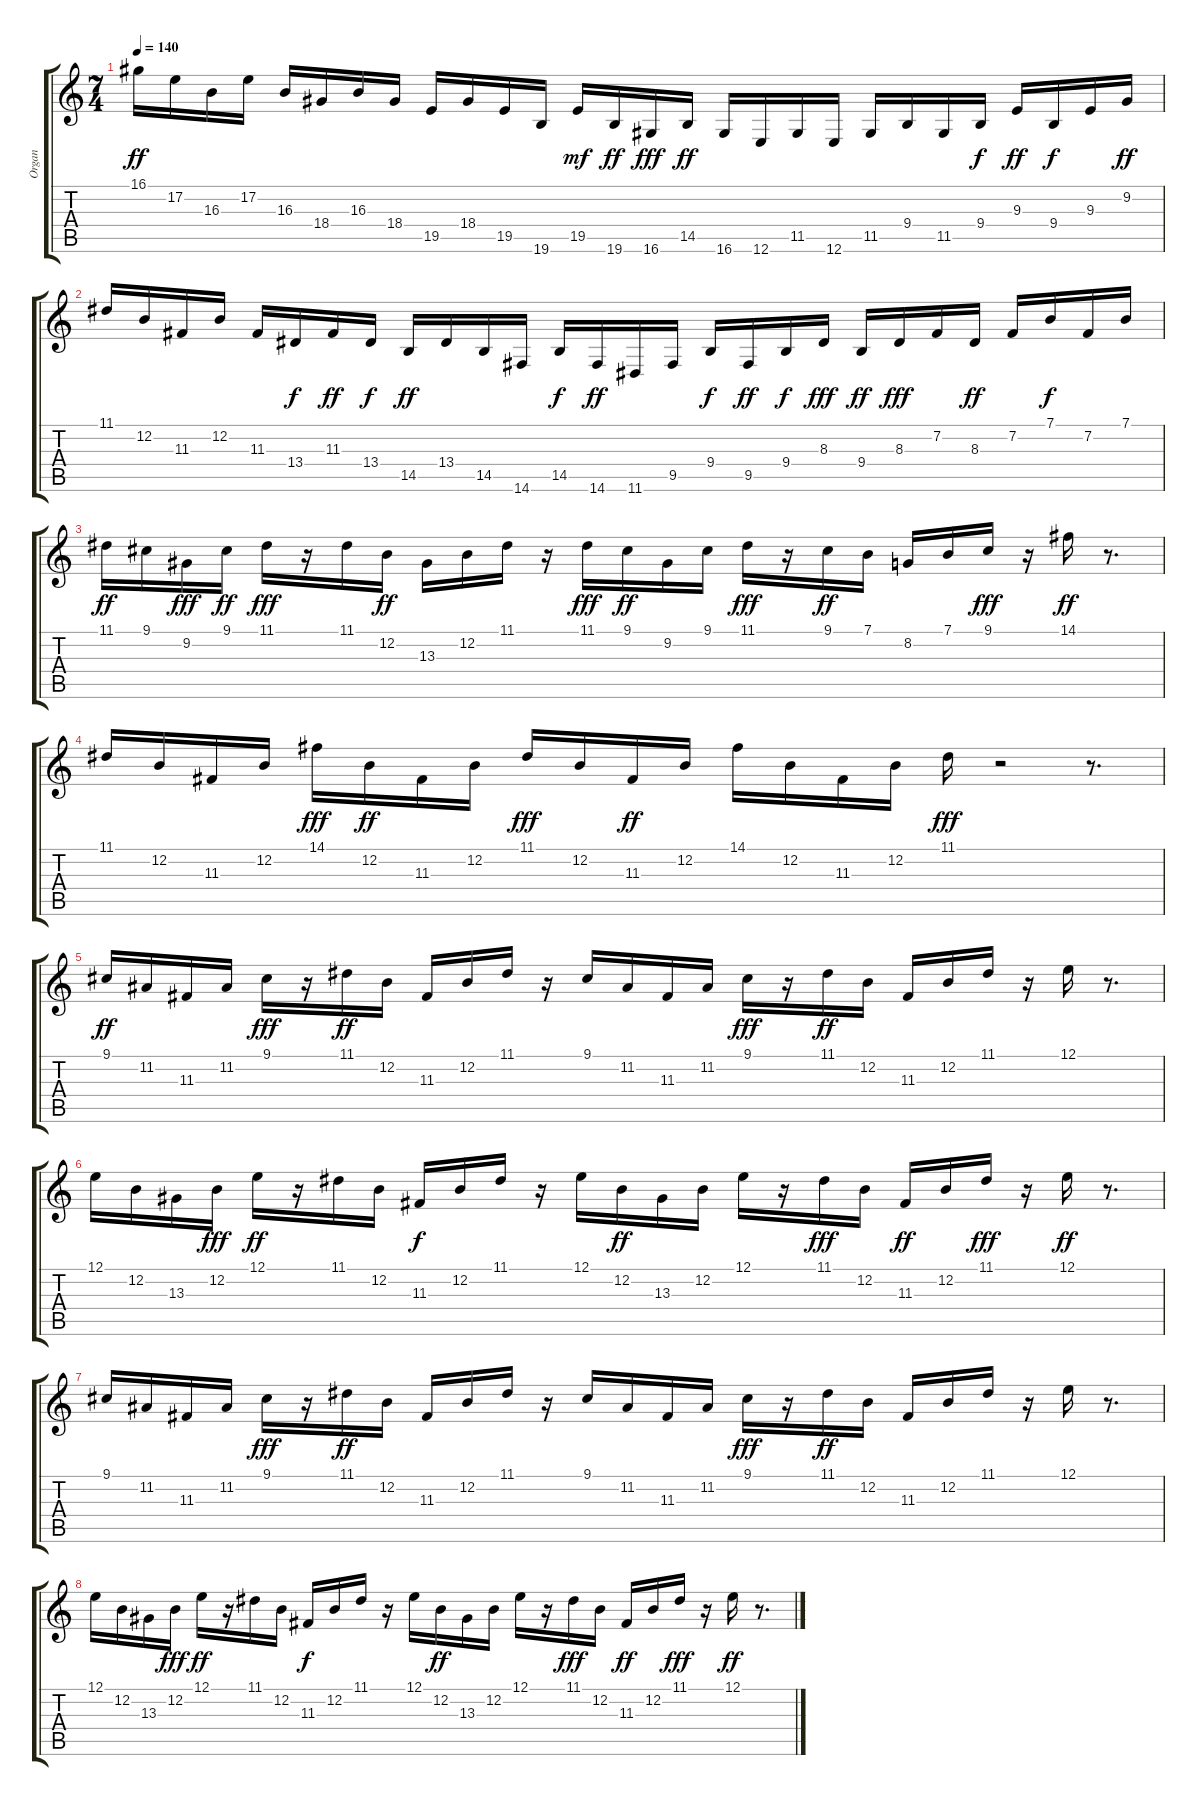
\track ("Organ" "Organ") {instrument rockorgan}
\staff {score tabs}
\tuning (E4 B3 G3 D3 A2 E2) {hide}
\ts (7 4)
\tempo 140
\clef g2
\ks c
16.1.16{dy ff} 17.2.16 16.3.16 17.2.16 16.3.16 18.4.16 16.3.16 18.4.16 19.5.16 18.4.16 19.5.16 19.6.16 19.5.16{dy mf} 19.6.16{dy ff} 16.6.16{dy fff} 14.5.16{dy ff} 16.6.16 12.6.16 11.5.16 12.6.16 11.5.16 9.4.16 11.5.16 9.4.16{dy f} 9.3.16{dy ff} 9.4.16{dy f} 9.3.16 9.2.16{dy ff} |
11.1.16 12.2.16 11.3.16 12.2.16 11.3.16 13.4.16{dy f} 11.3.16{dy ff} 13.4.16{dy f} 14.5.16{dy ff} 13.4.16 14.5.16 14.6.16 14.5.16{dy f} 14.6.16{dy ff} 11.6.16 9.5.16 9.4.16{dy f} 9.5.16{dy ff} 9.4.16{dy f} 8.3.16{dy fff} 9.4.16{dy ff} 8.3.16{dy fff} 7.2.16 8.3.16{dy ff} 7.2.16 7.1.16{dy f} 7.2.16 7.1.16 |
11.1.16{dy ff} 9.1.16 9.2.16{dy fff} 9.1.16{dy ff} 11.1.16{dy fff} r.16 11.1.16 12.2.16{dy ff} 13.3.16 12.2.16 11.1.16 r.16 11.1.16{dy fff} 9.1.16{dy ff} 9.2.16 9.1.16 11.1.16{dy fff} r.16 9.1.16{dy ff} 7.1.16 8.2.16 7.1.16 9.1.16{dy fff} r.16 14.1.16{dy ff} r.8{d} |
11.1.16 12.2.16 11.3.16 12.2.16 14.1.16{dy fff} 12.2.16{dy ff} 11.3.16 12.2.16 11.1.16{dy fff} 12.2.16 11.3.16{dy ff} 12.2.16 14.1.16 12.2.16 11.3.16 12.2.16 11.1.16{dy fff} r.2 r.8{d} |
9.1.16{dy ff} 11.2.16 11.3.16 11.2.16 9.1.16{dy fff} r.16 11.1.16{dy ff} 12.2.16 11.3.16 12.2.16 11.1.16 r.16 9.1.16 11.2.16 11.3.16 11.2.16 9.1.16{dy fff} r.16 11.1.16{dy ff} 12.2.16 11.3.16 12.2.16 11.1.16 r.16 12.1.16 r.8{d} |
12.1.16 12.2.16 13.3.16 12.2.16{dy fff} 12.1.16{dy ff} r.16 11.1.16 12.2.16 11.3.16{dy f} 12.2.16 11.1.16 r.16 12.1.16 12.2.16{dy ff} 13.3.16 12.2.16 12.1.16 r.16 11.1.16{dy fff} 12.2.16 11.3.16{dy ff} 12.2.16 11.1.16{dy fff} r.16 12.1.16{dy ff} r.8{d} |
9.1.16 11.2.16 11.3.16 11.2.16 9.1.16{dy fff} r.16 11.1.16{dy ff} 12.2.16 11.3.16 12.2.16 11.1.16 r.16 9.1.16 11.2.16 11.3.16 11.2.16 9.1.16{dy fff} r.16 11.1.16{dy ff} 12.2.16 11.3.16 12.2.16 11.1.16 r.16 12.1.16 r.8{d} |
12.1.16 12.2.16 13.3.16 12.2.16{dy fff} 12.1.16{dy ff} r.16 11.1.16 12.2.16 11.3.16{dy f} 12.2.16 11.1.16 r.16 12.1.16 12.2.16{dy ff} 13.3.16 12.2.16 12.1.16 r.16 11.1.16{dy fff} 12.2.16 11.3.16{dy ff} 12.2.16 11.1.16{dy fff} r.16 12.1.16{dy ff} r.8{d}
